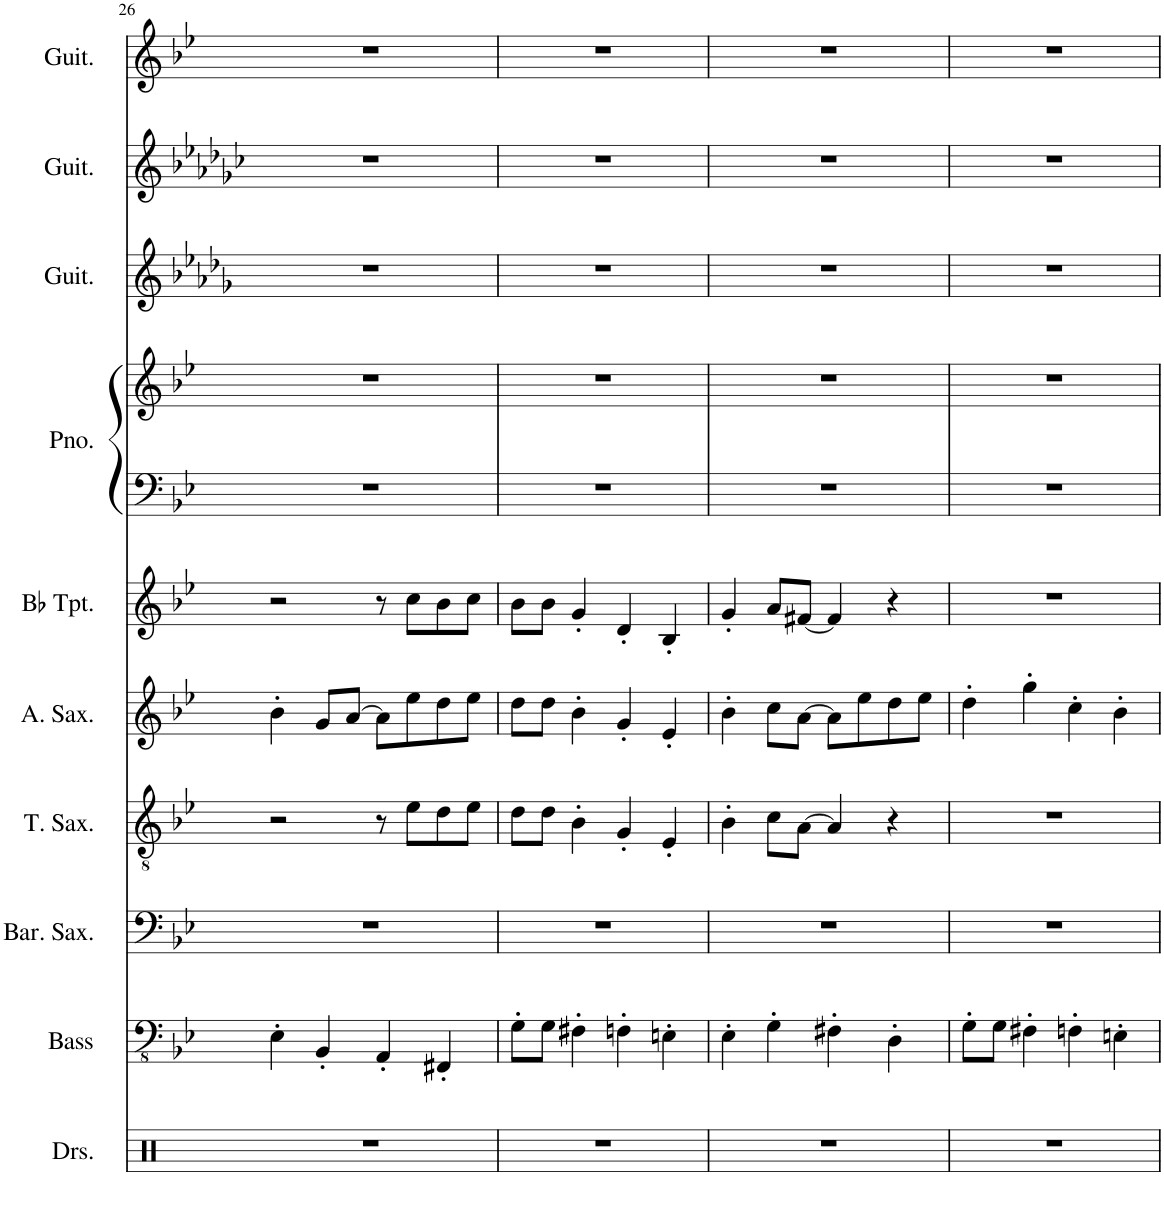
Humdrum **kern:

**kern	**kern	**kern	**kern	**kern	**kern	**kern	**kern	**kern	**kern	**kern
*part10	*part9	*part8	*part7	*part6	*part5	*part4	*part4	*part3	*part2	*part1
*staff11	*staff10	*staff9	*staff8	*staff7	*staff6	*staff5	*staff4	*staff3	*staff2	*staff1
*I"Drumset	*I"Acoustic Bass	*I"Baritone Saxophone	*I"Tenor Saxophone	*I"Alto Saxophone	*I"Bb Trumpet	*I"Piano	*	*I"Acoustic Guitar	*I"Acoustic Guitar	*I"Acoustic Guitar
*I'Drs.	*I'Bass	*I'Bar. Sax.	*I'T. Sax.	*I'A. Sax.	*I'Bb Tpt.	*I'Pno.	*	*I'Guit.	*I'Guit.	*I'Guit.
!!LO:PB:g=z
*clefX	*clefFv4	*clefF4	*clefGv2	*clefG2	*clefG2	*clefF4	*clefG2	*clefG2	*clefG2	*clefG2
*	*	*ITrd12c21	*ITrd8c14	*ITrd5c9	*ITrd1c2	*	*	*	*	*
*k[]	*k[b-e-]	*k[b-e-]	*k[b-e-]	*k[b-e-]	*k[b-e-]	*k[b-e-]	*k[b-e-]	*k[b-e-a-d-g-]	*k[b-e-a-d-g-c-]	*k[b-e-]
*M4/4	*M4/4	*M4/4	*M4/4	*M4/4	*M4/4	*M4/4	*M4/4	*M4/4	*M4/4	*M4/4
=26	=26	=26	=26	=26	=26	=26	=26	=26	=26	=26
1r	4EE-'\	1r	2r	4b-'\	2r	1r	1r	1r	1r	1r
.	4BBB-'/	.	.	8g/L	.	.	.	.	.	.
.	.	.	.	[8a/J	.	.	.	.	.	.
.	4AAA'/	.	8r	8a\L]	8r	.	.	.	.	.
.	.	.	8e-\L	8ee-\	8cc\L	.	.	.	.	.
.	4FFF#X'/	.	8d\	8dd\	8b-\	.	.	.	.	.
.	.	.	8e-\J	8ee-\J	8cc\J	.	.	.	.	.
=27	=27	=27	=27	=27	=27	=27	=27	=27	=27	=27
1r	8GG'\L	1r	8d\L	8dd\L	8b-\L	1r	1r	1r	1r	1r
.	8GG\J	.	8d\J	8dd\J	8b-\J	.	.	.	.	.
.	4FF#X'\	.	4B-'\	4b-'\	4g'/	.	.	.	.	.
.	4FFn'\	.	4G'/	4g'/	4d'/	.	.	.	.	.
.	4EEn'\	.	4E-'/	4e-'/	4B-'/	.	.	.	.	.
=28	=28	=28	=28	=28	=28	=28	=28	=28	=28	=28
1r	4EE-'\	1r	4B-'\	4b-'\	4g'/	1r	1r	1r	1r	1r
.	4GG'\	.	8c\L	8cc\L	8a/L	.	.	.	.	.
.	.	.	[8A\J	[8a\J	[8f#X/J	.	.	.	.	.
.	4FF#X'\	.	4A/]	8a\L]	4f#/]	.	.	.	.	.
.	.	.	.	8ee-\	.	.	.	.	.	.
.	4DD'\	.	4r	8dd\	4r	.	.	.	.	.
.	.	.	.	8ee-\J	.	.	.	.	.	.
=29	=29	=29	=29	=29	=29	=29	=29	=29	=29	=29
1r	8GG'\L	1r	1r	4dd'\	1r	1r	1r	1r	1r	1r
.	8GG\J	.	.	.	.	.	.	.	.	.
.	4FF#X'\	.	.	4gg'\	.	.	.	.	.	.
.	4FFn'\	.	.	4cc'\	.	.	.	.	.	.
.	4EEn'\	.	.	4b-'\	.	.	.	.	.	.
=	=	=	=	=	=	=	=	=	=	=
*-	*-	*-	*-	*-	*-	*-	*-	*-	*-	*-
